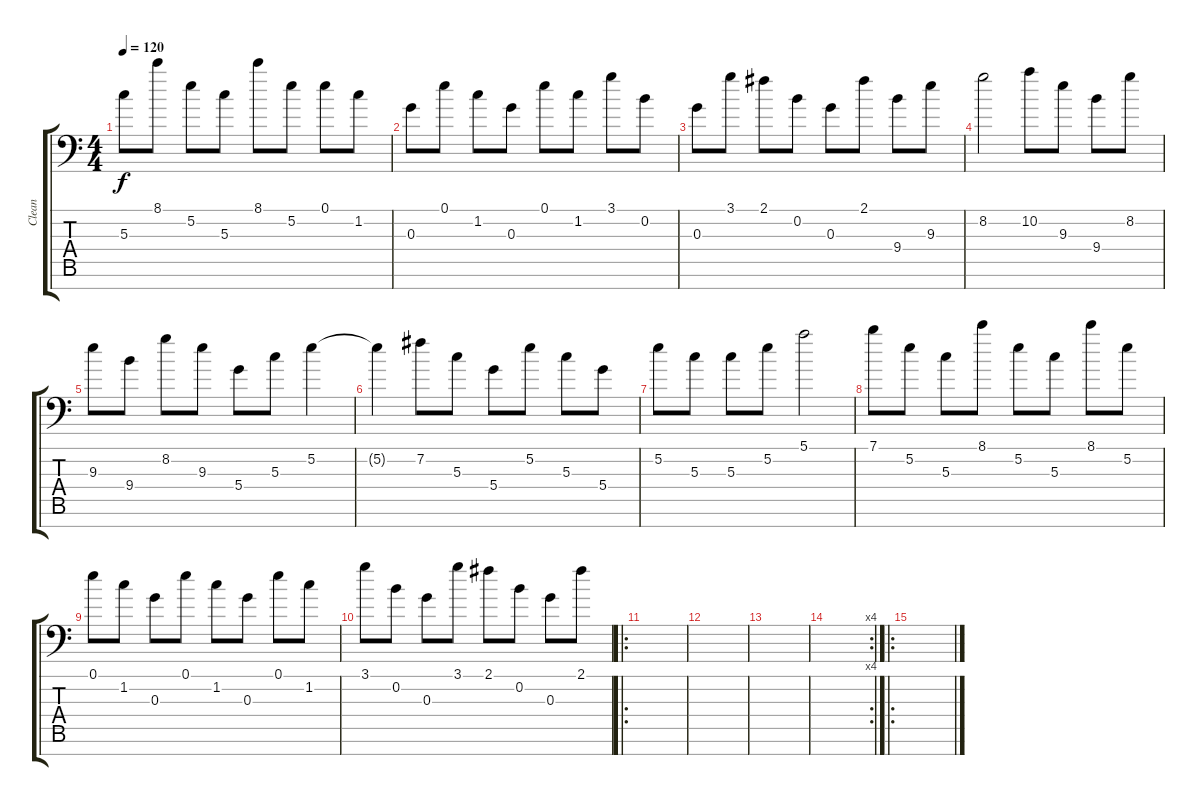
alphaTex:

\track ("Clean" "Clean") {instrument electricguitarclean}
\staff {score tabs}
\tuning (E4 B3 G3 D3 A2 E2 A1) {hide}
\ts (4 4)
\tempo 120
\clef f4
\ks c
5.3.8{dy f} 8.1.8 5.2.8 5.3.8 8.1.8 5.2.8 0.1.8 1.2.8 |
0.3.8 0.1.8 1.2.8 0.3.8 0.1.8 1.2.8 3.1.8 0.2.8 |
0.3.8 3.1.8 2.1.8 0.2.8 0.3.8 2.1.8 9.4.8 9.3.8 |
8.2.2 10.2.8 9.3.8 9.4.8 8.2.8 |
9.3.8 9.4.8 8.2.8 9.3.8 5.4.8 5.3.8 5.2.4 |
5.2{t}.4 7.2.8 5.3.8 5.4.8 5.2.8 5.3.8 5.4.8 |
5.2.8 5.3.8 5.3.8 5.2.8 5.1.2 |
7.1.8 5.2.8 5.3.8 8.1.8 5.2.8 5.3.8 8.1.8 5.2.8 |
0.1.8 1.2.8 0.3.8 0.1.8 1.2.8 0.3.8 0.1.8 1.2.8 |
3.1.8 0.2.8 0.3.8 3.1.8 2.1.8 0.2.8 0.3.8 2.1.8 |
\ro
|
|
|
\rc 4
|
\ro
